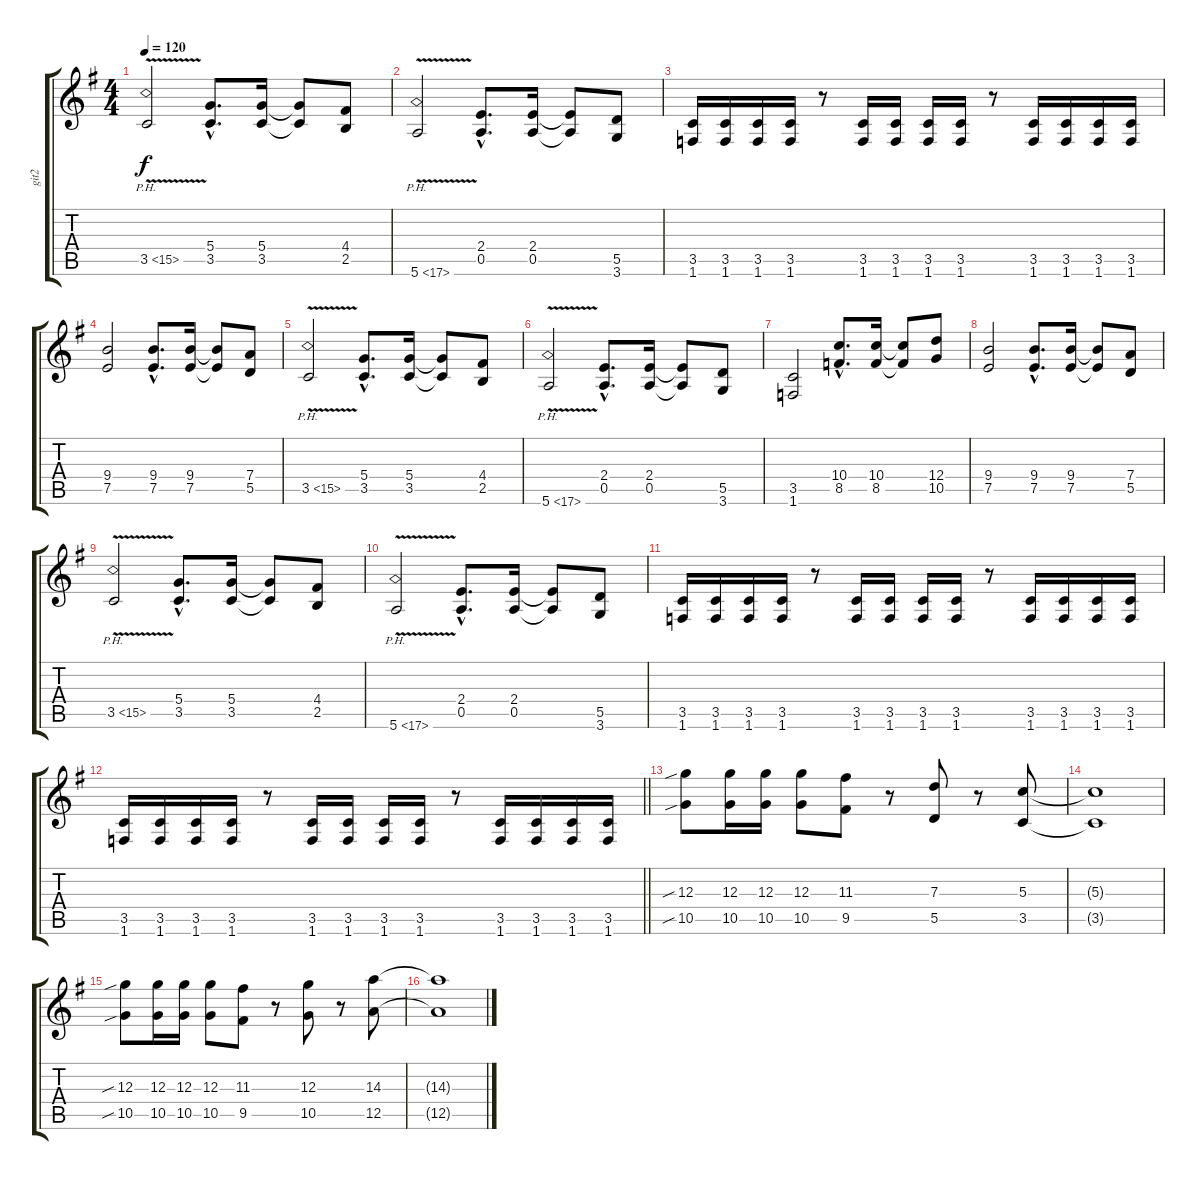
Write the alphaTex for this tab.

\track ("git2" "git2") {instrument distortionguitar}
\staff {score tabs}
\tuning (E4 B3 G3 D3 A2 E2) {hide}
\ts (4 4)
\tempo 120
\clef g2
\ks eminor
3.5{ph 12 v}.2{dy f} (5.4{hac} 3.5{hac}).8{d} (5.4 3.5).16 (5.4{t} 3.5{t}).8 (4.4 2.5).8 |
5.6{ph 12 v}.2 (2.4{hac} 0.5{hac}).8{d} (2.4 0.5).16 (2.4{t} 0.5{t}).8 (5.5 3.6).8 |
(3.5 1.6).16 (3.5 1.6).16 (3.5 1.6).16 (3.5 1.6).16 r.8 (3.5 1.6).16 (3.5 1.6).16 (3.5 1.6).16 (3.5 1.6).16 r.8 (3.5 1.6).16 (3.5 1.6).16 (3.5 1.6).16 (3.5 1.6).16 |
(9.4 7.5).2 (9.4{hac} 7.5{hac}).8{d} (9.4 7.5).16 (9.4{t} 7.5{t}).8 (7.4 5.5).8 |
3.5{ph 12 v}.2 (5.4{hac} 3.5{hac}).8{d} (5.4 3.5).16 (5.4{t} 3.5{t}).8 (4.4 2.5).8 |
5.6{ph 12 v}.2 (2.4{hac} 0.5{hac}).8{d} (2.4 0.5).16 (2.4{t} 0.5{t}).8 (5.5 3.6).8 |
(3.5 1.6).2 (10.4{hac} 8.5{hac}).8{d} (10.4 8.5).16 (10.4{t} 8.5{t}).8 (12.4 10.5).8 |
(9.4 7.5).2 (9.4{hac} 7.5{hac}).8{d} (9.4 7.5).16 (9.4{t} 7.5{t}).8 (7.4 5.5).8 |
3.5{ph 12 v}.2 (5.4{hac} 3.5{hac}).8{d} (5.4 3.5).16 (5.4{t} 3.5{t}).8 (4.4 2.5).8 |
5.6{ph 12 v}.2 (2.4{hac} 0.5{hac}).8{d} (2.4 0.5).16 (2.4{t} 0.5{t}).8 (5.5 3.6).8 |
(3.5 1.6).16 (3.5 1.6).16 (3.5 1.6).16 (3.5 1.6).16 r.8 (3.5 1.6).16 (3.5 1.6).16 (3.5 1.6).16 (3.5 1.6).16 r.8 (3.5 1.6).16 (3.5 1.6).16 (3.5 1.6).16 (3.5 1.6).16 |
\barLineRight lightlight
(3.5 1.6).16 (3.5 1.6).16 (3.5 1.6).16 (3.5 1.6).16 r.8 (3.5 1.6).16 (3.5 1.6).16 (3.5 1.6).16 (3.5 1.6).16 r.8 (3.5 1.6).16 (3.5 1.6).16 (3.5 1.6).16 (3.5 1.6).16 |
(12.3{sib} 10.5{sib}).8 (12.3 10.5).16 (12.3 10.5).16 (12.3 10.5).8 (11.3 9.5).8 r.8 (7.3 5.5).8 r.8 (5.3 3.5).8 |
(5.3{t} 3.5{t}).1 |
(12.3{sib} 10.5{sib}).8 (12.3 10.5).16 (12.3 10.5).16 (12.3 10.5).8 (11.3 9.5).8 r.8 (12.3 10.5).8 r.8 (14.3 12.5).8 |
(14.3{t} 12.5{t}).1
